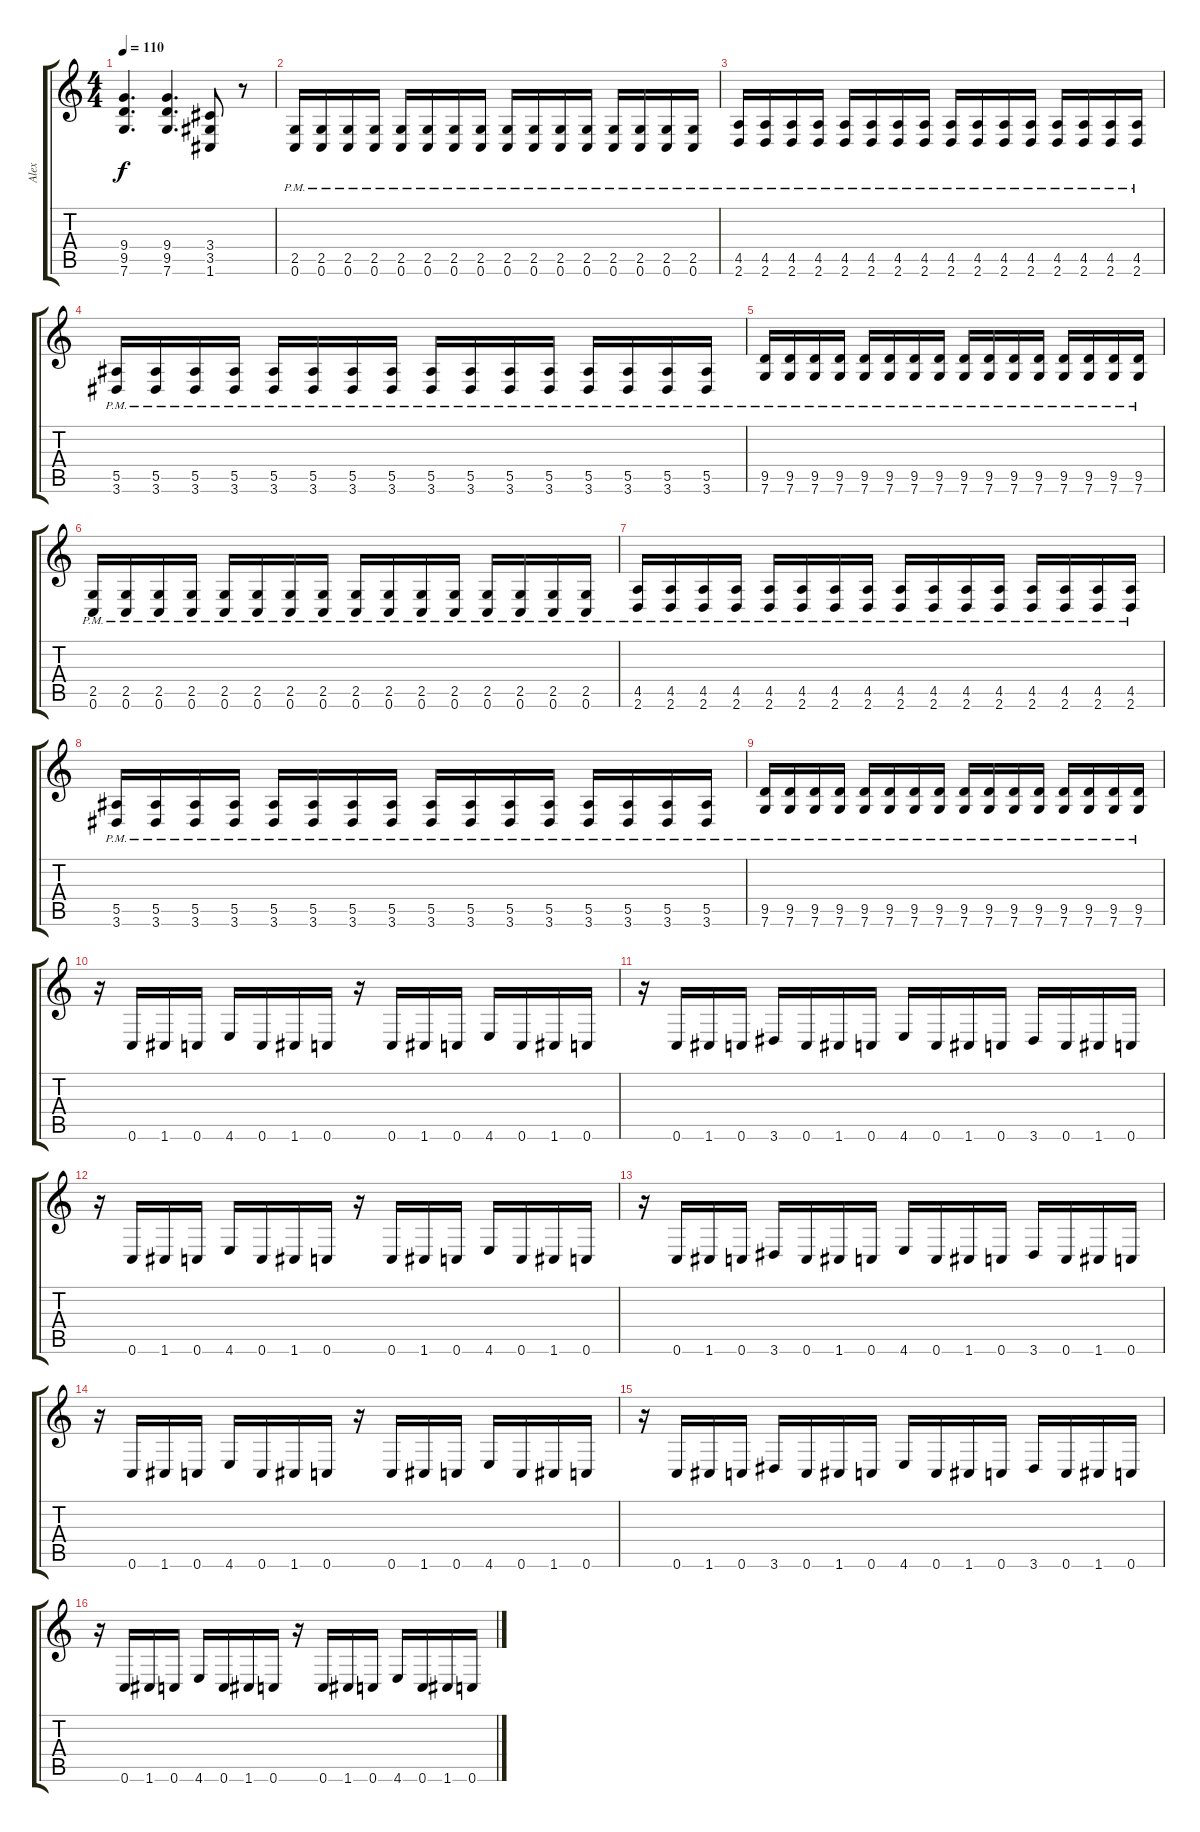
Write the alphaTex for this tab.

\track ("Alex" "Alex") {instrument overdrivenguitar}
\staff {score tabs}
\tuning (C4 G3 Eb3 Bb2 F2 C2) {hide}
\ts (4 4)
\tempo 110
\clef g2
\ks c
(9.4 9.5 7.6).4{d dy f} (9.4 9.5 7.6).4{d} (3.4 3.5 1.6).8 r.8 |
(2.5{pm} 0.6{pm}).16 (2.5{pm} 0.6{pm}).16 (2.5{pm} 0.6{pm}).16 (2.5{pm} 0.6{pm}).16 (2.5{pm} 0.6{pm}).16 (2.5{pm} 0.6{pm}).16 (2.5{pm} 0.6{pm}).16 (2.5{pm} 0.6{pm}).16 (2.5{pm} 0.6{pm}).16 (2.5{pm} 0.6{pm}).16 (2.5{pm} 0.6{pm}).16 (2.5{pm} 0.6{pm}).16 (2.5{pm} 0.6{pm}).16 (2.5{pm} 0.6{pm}).16 (2.5{pm} 0.6{pm}).16 (2.5{pm} 0.6{pm}).16 |
(4.5{pm} 2.6{pm}).16 (4.5{pm} 2.6{pm}).16 (4.5{pm} 2.6{pm}).16 (4.5{pm} 2.6{pm}).16 (4.5{pm} 2.6{pm}).16 (4.5{pm} 2.6{pm}).16 (4.5{pm} 2.6{pm}).16 (4.5{pm} 2.6{pm}).16 (4.5{pm} 2.6{pm}).16 (4.5{pm} 2.6{pm}).16 (4.5{pm} 2.6{pm}).16 (4.5{pm} 2.6{pm}).16 (4.5{pm} 2.6{pm}).16 (4.5{pm} 2.6{pm}).16 (4.5{pm} 2.6{pm}).16 (4.5{pm} 2.6{pm}).16 |
(5.5{pm} 3.6{pm}).16 (5.5{pm} 3.6{pm}).16 (5.5{pm} 3.6{pm}).16 (5.5{pm} 3.6{pm}).16 (5.5{pm} 3.6{pm}).16 (5.5{pm} 3.6{pm}).16 (5.5{pm} 3.6{pm}).16 (5.5{pm} 3.6{pm}).16 (5.5{pm} 3.6{pm}).16 (5.5{pm} 3.6{pm}).16 (5.5{pm} 3.6{pm}).16 (5.5{pm} 3.6{pm}).16 (5.5{pm} 3.6{pm}).16 (5.5{pm} 3.6{pm}).16 (5.5{pm} 3.6{pm}).16 (5.5{pm} 3.6{pm}).16 |
(9.5{pm} 7.6{pm}).16 (9.5{pm} 7.6{pm}).16 (9.5{pm} 7.6{pm}).16 (9.5{pm} 7.6{pm}).16 (9.5{pm} 7.6{pm}).16 (9.5{pm} 7.6{pm}).16 (9.5{pm} 7.6{pm}).16 (9.5{pm} 7.6{pm}).16 (9.5{pm} 7.6{pm}).16 (9.5{pm} 7.6{pm}).16 (9.5{pm} 7.6{pm}).16 (9.5{pm} 7.6{pm}).16 (9.5{pm} 7.6{pm}).16 (9.5{pm} 7.6{pm}).16 (9.5{pm} 7.6{pm}).16 (9.5{pm} 7.6{pm}).16 |
(2.5{pm} 0.6{pm}).16 (2.5{pm} 0.6{pm}).16 (2.5{pm} 0.6{pm}).16 (2.5{pm} 0.6{pm}).16 (2.5{pm} 0.6{pm}).16 (2.5{pm} 0.6{pm}).16 (2.5{pm} 0.6{pm}).16 (2.5{pm} 0.6{pm}).16 (2.5{pm} 0.6{pm}).16 (2.5{pm} 0.6{pm}).16 (2.5{pm} 0.6{pm}).16 (2.5{pm} 0.6{pm}).16 (2.5{pm} 0.6{pm}).16 (2.5{pm} 0.6{pm}).16 (2.5{pm} 0.6{pm}).16 (2.5{pm} 0.6{pm}).16 |
(4.5{pm} 2.6{pm}).16 (4.5{pm} 2.6{pm}).16 (4.5{pm} 2.6{pm}).16 (4.5{pm} 2.6{pm}).16 (4.5{pm} 2.6{pm}).16 (4.5{pm} 2.6{pm}).16 (4.5{pm} 2.6{pm}).16 (4.5{pm} 2.6{pm}).16 (4.5{pm} 2.6{pm}).16 (4.5{pm} 2.6{pm}).16 (4.5{pm} 2.6{pm}).16 (4.5{pm} 2.6{pm}).16 (4.5{pm} 2.6{pm}).16 (4.5{pm} 2.6{pm}).16 (4.5{pm} 2.6{pm}).16 (4.5{pm} 2.6{pm}).16 |
(5.5{pm} 3.6{pm}).16 (5.5{pm} 3.6{pm}).16 (5.5{pm} 3.6{pm}).16 (5.5{pm} 3.6{pm}).16 (5.5{pm} 3.6{pm}).16 (5.5{pm} 3.6{pm}).16 (5.5{pm} 3.6{pm}).16 (5.5{pm} 3.6{pm}).16 (5.5{pm} 3.6{pm}).16 (5.5{pm} 3.6{pm}).16 (5.5{pm} 3.6{pm}).16 (5.5{pm} 3.6{pm}).16 (5.5{pm} 3.6{pm}).16 (5.5{pm} 3.6{pm}).16 (5.5{pm} 3.6{pm}).16 (5.5{pm} 3.6{pm}).16 |
(9.5{pm} 7.6{pm}).16 (9.5{pm} 7.6{pm}).16 (9.5{pm} 7.6{pm}).16 (9.5{pm} 7.6{pm}).16 (9.5{pm} 7.6{pm}).16 (9.5{pm} 7.6{pm}).16 (9.5{pm} 7.6{pm}).16 (9.5{pm} 7.6{pm}).16 (9.5{pm} 7.6{pm}).16 (9.5{pm} 7.6{pm}).16 (9.5{pm} 7.6{pm}).16 (9.5{pm} 7.6{pm}).16 (9.5{pm} 7.6{pm}).16 (9.5{pm} 7.6{pm}).16 (9.5{pm} 7.6{pm}).16 (9.5{pm} 7.6{pm}).16 |
r.16 0.6.16 1.6.16 0.6.16 4.6.16 0.6.16 1.6.16 0.6.16 r.16 0.6.16 1.6.16 0.6.16 4.6.16 0.6.16 1.6.16 0.6.16 |
r.16 0.6.16 1.6.16 0.6.16 3.6.16 0.6.16 1.6.16 0.6.16 4.6.16 0.6.16 1.6.16 0.6.16 3.6.16 0.6.16 1.6.16 0.6.16 |
r.16 0.6.16 1.6.16 0.6.16 4.6.16 0.6.16 1.6.16 0.6.16 r.16 0.6.16 1.6.16 0.6.16 4.6.16 0.6.16 1.6.16 0.6.16 |
r.16 0.6.16 1.6.16 0.6.16 3.6.16 0.6.16 1.6.16 0.6.16 4.6.16 0.6.16 1.6.16 0.6.16 3.6.16 0.6.16 1.6.16 0.6.16 |
r.16 0.6.16 1.6.16 0.6.16 4.6.16 0.6.16 1.6.16 0.6.16 r.16 0.6.16 1.6.16 0.6.16 4.6.16 0.6.16 1.6.16 0.6.16 |
r.16 0.6.16 1.6.16 0.6.16 3.6.16 0.6.16 1.6.16 0.6.16 4.6.16 0.6.16 1.6.16 0.6.16 3.6.16 0.6.16 1.6.16 0.6.16 |
r.16 0.6.16 1.6.16 0.6.16 4.6.16 0.6.16 1.6.16 0.6.16 r.16 0.6.16 1.6.16 0.6.16 4.6.16 0.6.16 1.6.16 0.6.16
